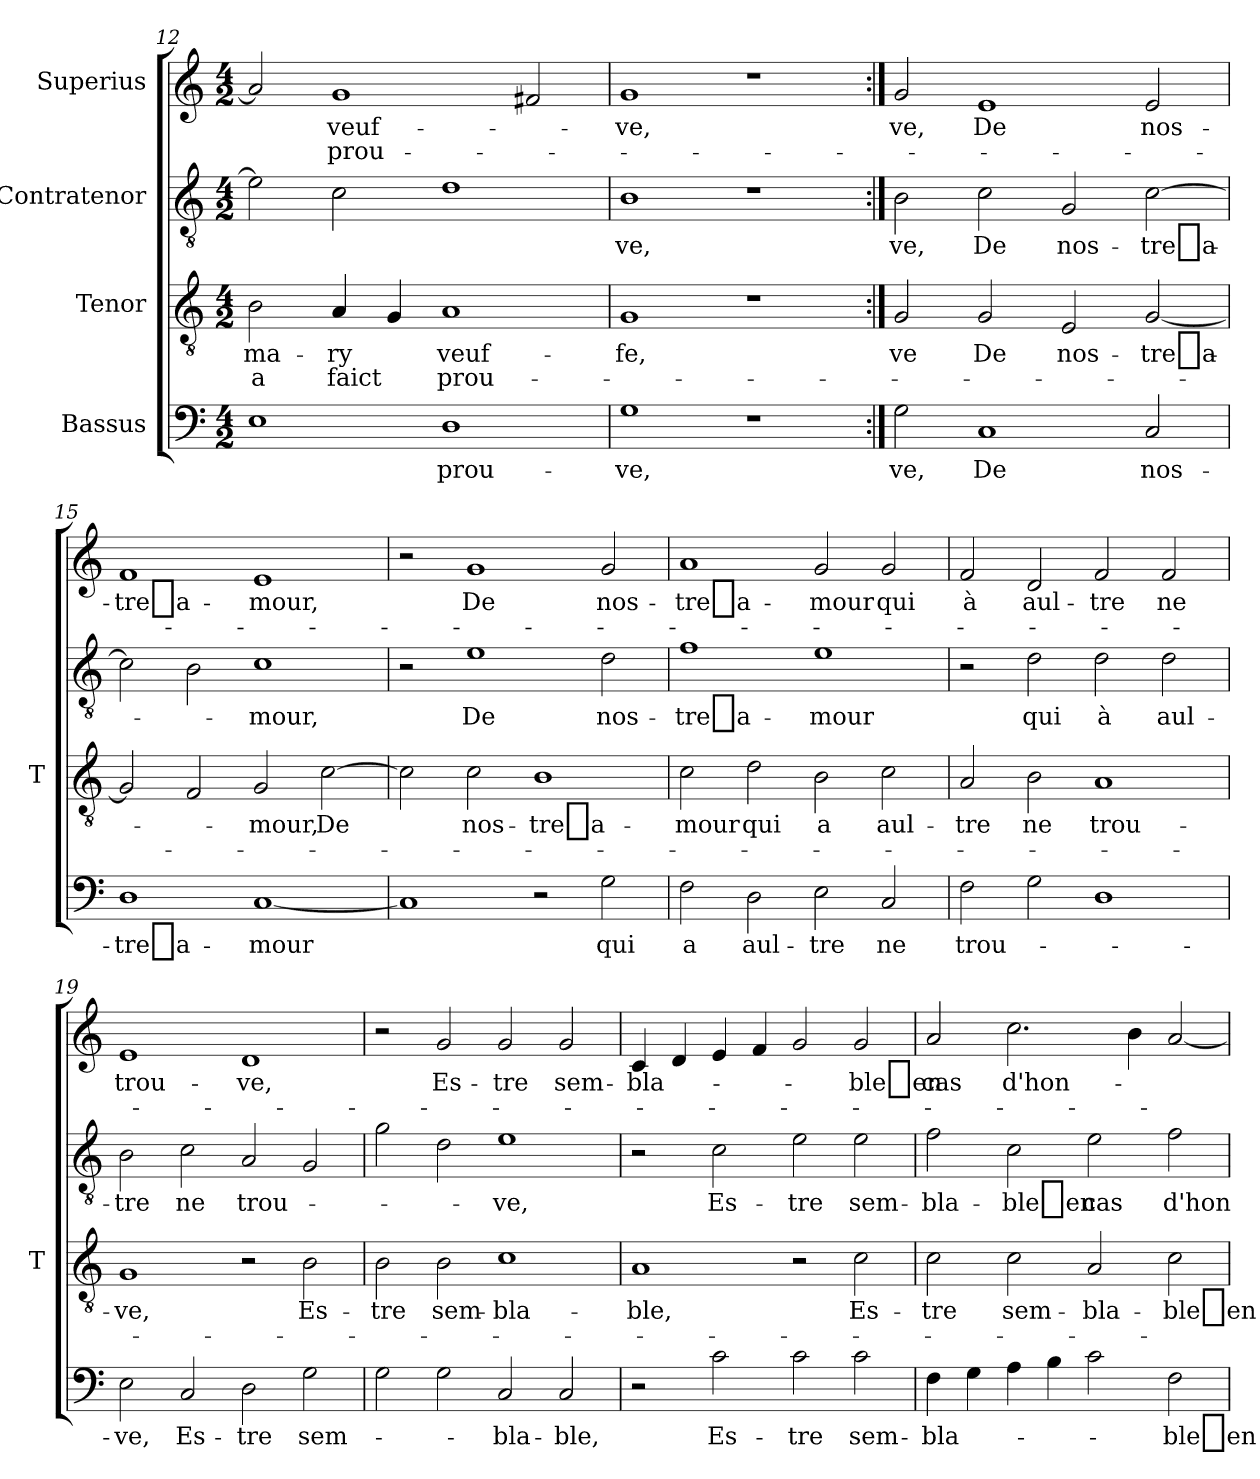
**kern	**text	**kern	**text	**text	**kern	**text	**kern	**text	**text
*part4	*part4	*part3	*part3	*part3	*part2	*part2	*part1	*part1	*part1
*staff4	*staff4	*staff3	*staff3	*staff3	*staff2	*staff2	*staff1	*staff1	*staff1
*I"Bassus	*	*I"Tenor	*	*	*I"Contratenor	*	*I"Superius	*	*
*	*	*I'T	*	*	*	*	*	*	*
*clefF4	*	*clefGv2	*	*	*clefGv2	*	*clefG2	*	*
*k[]	*	*k[]	*	*	*k[]	*	*k[]	*	*
*M4/2	*	*M4/2	*	*	*M4/2	*	*M4/2	*	*
=12	=12	=12	=12	=12	=12	=12	=12	=12	=12
1E	.	2B	ma-	-a	2e]	.	2a]	.	.
.	.	4A	-ry	-faict	2c	.	1g	veuf-	prou-
.	.	4G	.	.	.	.	.	.	.
1D	prou-	1A	veuf-	prou-	1d	.	.	.	.
.	.	.	.	.	.	.	2f#X	.	.
=13	=13	=13	=13	=13	=13	=13	=13	=13	=13
1G	-ve,	1G	-fe,	.	1B	-ve,	1g	-ve,	.
1r	.	1r	.	.	1r	.	1r	.	.
=14:|!	=14:|!	=14:|!	=14:|!	=14:|!	=14:|!	=14:|!	=14:|!	=14:|!	=14:|!
2G	-ve,	2G	-ve	.	2B	-ve,	2g	-ve,	.
1C	-De	2G	-De	.	2c	-De	1e	-De	.
.	.	2E	nos-	.	2G	nos-	.	.	.
2C	nos-	[2G	tre_a-	.	[2c	tre_a-	2e	nos-	.
=15	=15	=15	=15	=15	=15	=15	=15	=15	=15
1D	tre_a-	2G]	.	.	2c]	.	1f	tre_a-	.
.	.	2F	.	.	2B	.	.	.	.
[1C	-mour	2G	-mour,	.	1c	-mour,	1e	-mour,	.
.	.	[2c	-De	.	.	.	.	.	.
=16	=16	=16	=16	=16	=16	=16	=16	=16	=16
1C]	.	2c]	.	.	2r	.	2r	.	.
.	.	2c	nos-	.	1e	-De	1g	-De	.
2r	.	1B	tre_a-	.	.	.	.	.	.
2G	-qui	.	.	.	2d	nos-	2g	nos-	.
=17	=17	=17	=17	=17	=17	=17	=17	=17	=17
2F	-a	2c	-mour	.	1f	tre_a-	1a	tre_a-	.
2D	aul-	2d	-qui	.	.	.	.	.	.
2E	-tre	2B	-a	.	1e	-mour	2g	-mour	.
2C	-ne	2c	aul-	.	.	.	2g	-qui	.
=18	=18	=18	=18	=18	=18	=18	=18	=18	=18
2F	trou-	2A	-tre	.	2r	.	2f	-à	.
2G	.	2B	-ne	.	2d	-qui	2d	aul-	.
1D	.	1A	trou-	.	2d	-à	2f	-tre	.
.	.	.	.	.	2d	aul-	2f	-ne	.
=19	=19	=19	=19	=19	=19	=19	=19	=19	=19
2E	-ve,	1G	-ve,	.	2B	-tre	1e	trou-	.
2C	Es-	.	.	.	2c	-ne	.	.	.
2D	-tre	2r	.	.	2A	trou-	1d	-ve,	.
2G	sem-	2B	Es-	.	2G	.	.	.	.
=20	=20	=20	=20	=20	=20	=20	=20	=20	=20
2G	.	2B	-tre	.	2g	.	2r	.	.
2G	.	2B	sem-	.	2d	.	2g	Es-	.
2C	bla-	1c	bla-	.	1e	-ve,	2g	-tre	.
2C	-ble,	.	.	.	.	.	2g	sem-	.
=21	=21	=21	=21	=21	=21	=21	=21	=21	=21
2r	.	1A	-ble,	.	2r	.	4c	bla-	.
.	.	.	.	.	.	.	4d	.	.
2c	Es-	.	.	.	2c	Es-	4e	.	.
.	.	.	.	.	.	.	4f	.	.
2c	-tre	2r	.	.	2e	-tre	2g	.	.
2c	sem-	2c	Es-	.	2e	sem-	2g	-ble_en	.
=22	=22	=22	=22	=22	=22	=22	=22	=22	=22
4F	bla-	2c	-tre	.	2f	bla-	2a	-cas	.
4G	.	.	.	.	.	.	.	.	.
4A	.	2c	sem-	.	2c	-ble_en	2.cc	d'hon-	.
4B	.	.	.	.	.	.	.	.	.
2c	.	2A	bla-	.	2e	-cas	.	.	.
.	.	.	.	.	.	.	4b	.	.
2F	-ble_en	2c	-ble_en	.	2f	d'hon-	[2a	.	.
=	=	=	=	=	=	=	=	=	=
*-	*-	*-	*-	*-	*-	*-	*-	*-	*-
